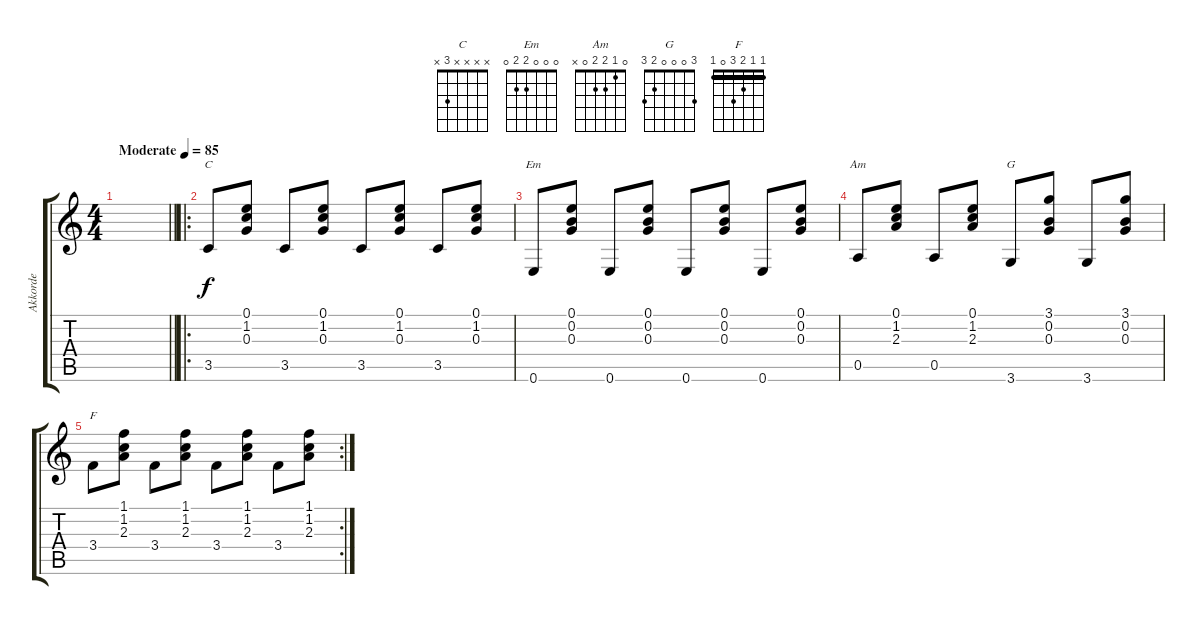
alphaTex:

\track ("Akkorde" "Akkorde") {instrument acousticguitarsteel}
\staff {score tabs}
\tuning (E4 B3 G3 D3 A2 E2) {hide}
\chord ("C" x x x x 3 x)
\chord ("Em" 0 0 0 2 2 0)
\chord ("Am" 0 1 2 2 0 x)
\chord ("G" 3 0 0 0 2 3)
\chord ("F" 1 1 2 3 0 1) {barre 1}
\ts (4 4)
\tempo (85 "Moderate")
\clef g2
\barLineRight lightlight
\ks c
|
\ro
3.5.8{ch "C"} (0.1 1.2 0.3).8 3.5.8 (0.1 1.2 0.3).8 3.5.8 (0.1 1.2 0.3).8 3.5.8 (0.1 1.2 0.3).8 |
0.6.8{ch "Em"} (0.1 0.2 0.3).8 0.6.8 (0.1 0.2 0.3).8 0.6.8 (0.1 0.2 0.3).8 0.6.8 (0.1 0.2 0.3).8 |
0.5.8{ch "Am"} (0.1 1.2 2.3).8 0.5.8 (0.1 1.2 2.3).8 3.6.8{ch "G"} (3.1 0.2 0.3).8 3.6.8 (3.1 0.2 0.3).8 |
\rc 2
3.4.8{ch "F"} (1.1 1.2 2.3).8 3.4.8 (1.1 1.2 2.3).8 3.4.8 (1.1 1.2 2.3).8 3.4.8 (1.1 1.2 2.3).8
